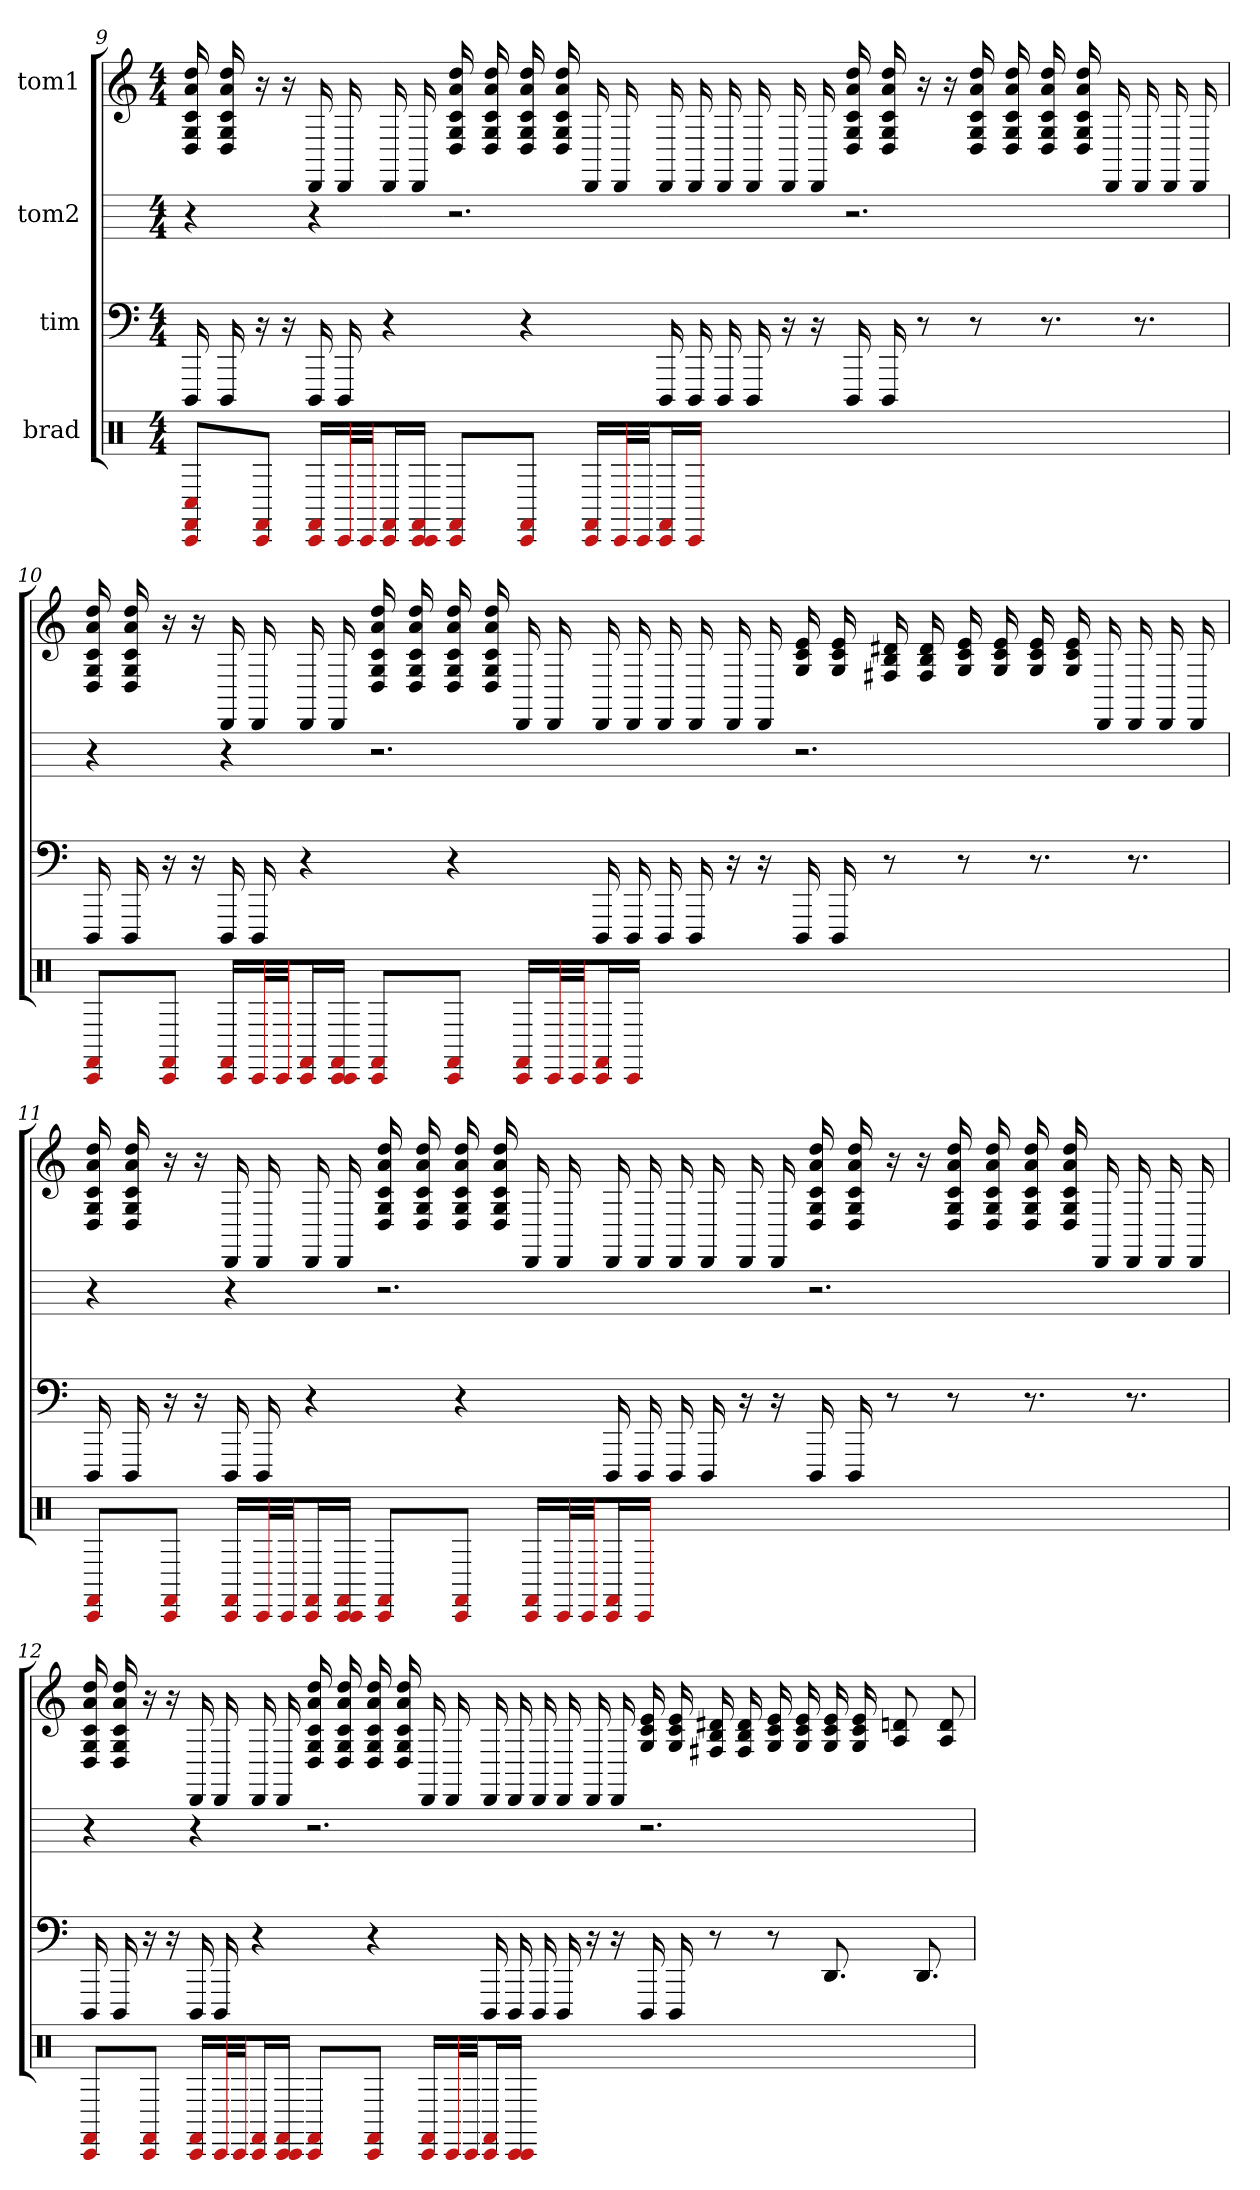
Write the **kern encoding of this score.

**kern	**kern	**kern	**kern
*part4	*part3	*part2	*part1
*staff4	*staff3	*staff2	*staff1
*I"brad	*I"tim	*I"tom2	*I"tom1
*clefX	*	*	*
*k[]	*k[]	*k[]	*k[]
*M4/4	*M4/4	*M4/4	*M4/4
=9	=9	=9	=9
8C#/ 8FF#/ 8CC/L	16DDD	4r	16dd 16a 16c 16G 16D
.	16DDD	.	16dd 16a 16c 16G 16D
8FF#/ 8CC/J	16r	.	16r
.	16r	.	16r
16FF#/ 16CC#/LL	16DDD	4r	16DD
32CC#/L	16DDD	.	16DD
32CC#/JJ	.	.	.
16FF#/ 16CC#/L	4r	.	16DD
16FF#/ 16CC#/ 16CC/JJ	.	.	16DD
8FF#/ 8CC/L	.	2.r	16dd 16a 16c 16G 16D
.	.	.	16dd 16a 16c 16G 16D
8FF#/ 8CC/J	4r	.	16dd 16a 16c 16G 16D
.	.	.	16dd 16a 16c 16G 16D
16FF#/ 16CC#/LL	.	.	16DD
32CC#/L	.	.	16DD
32CC#/JJ	.	.	.
16FF#/ 16CC#/L	16DDD	.	16DD
16CC#/JJ	16DDD	.	16DD
1ryy	16DDD	.	16DD
.	16DDD	.	16DD
.	16r	.	16DD
.	16r	.	16DD
.	16DDD	2.r	16dd 16a 16c 16G 16D
.	16DDD	.	16dd 16a 16c 16G 16D
.	8r	.	16r
.	.	.	16r
.	8r	.	16dd 16a 16c 16G 16D
.	.	.	16dd 16a 16c 16G 16D
.	8.r	.	16dd 16a 16c 16G 16D
.	.	.	16dd 16a 16c 16G 16D
.	.	.	16DD
.	8.r	.	16DD
.	.	.	16DD
.	.	.	16DD
=10	=10	=10	=10
8FF#/ 8CC/L	16DDD	4r	16dd 16a 16c 16G 16D
.	16DDD	.	16dd 16a 16c 16G 16D
8FF#/ 8CC/J	16r	.	16r
.	16r	.	16r
16FF#/ 16CC#/LL	16DDD	4r	16DD
32CC#/L	16DDD	.	16DD
32CC#/JJ	.	.	.
16FF#/ 16CC#/L	4r	.	16DD
16FF#/ 16CC#/ 16CC/JJ	.	.	16DD
8FF#/ 8CC/L	.	2.r	16dd 16a 16c 16G 16D
.	.	.	16dd 16a 16c 16G 16D
8FF#/ 8CC/J	4r	.	16dd 16a 16c 16G 16D
.	.	.	16dd 16a 16c 16G 16D
16FF#/ 16CC#/LL	.	.	16DD
32CC#/L	.	.	16DD
32CC#/JJ	.	.	.
16FF#/ 16CC#/L	16DDD	.	16DD
16CC#/JJ	16DDD	.	16DD
1ryy	16DDD	.	16DD
.	16DDD	.	16DD
.	16r	.	16DD
.	16r	.	16DD
.	16DDD	2.r	16e 16c 16G
.	16DDD	.	16e 16c 16G
.	8r	.	16d# 16B 16F#
.	.	.	16d# 16B 16F#
.	8r	.	16e 16c 16G
.	.	.	16e 16c 16G
.	8.r	.	16e 16c 16G
.	.	.	16e 16c 16G
.	.	.	16DD
.	8.r	.	16DD
.	.	.	16DD
.	.	.	16DD
=11	=11	=11	=11
8FF#/ 8CC/L	16DDD	4r	16dd 16a 16c 16G 16D
.	16DDD	.	16dd 16a 16c 16G 16D
8FF#/ 8CC/J	16r	.	16r
.	16r	.	16r
16FF#/ 16CC#/LL	16DDD	4r	16DD
32CC#/L	16DDD	.	16DD
32CC#/JJ	.	.	.
16FF#/ 16CC#/L	4r	.	16DD
16FF#/ 16CC#/ 16CC/JJ	.	.	16DD
8FF#/ 8CC/L	.	2.r	16dd 16a 16c 16G 16D
.	.	.	16dd 16a 16c 16G 16D
8FF#/ 8CC/J	4r	.	16dd 16a 16c 16G 16D
.	.	.	16dd 16a 16c 16G 16D
16FF#/ 16CC#/LL	.	.	16DD
32CC#/L	.	.	16DD
32CC#/JJ	.	.	.
16FF#/ 16CC#/L	16DDD	.	16DD
16CC#/JJ	16DDD	.	16DD
1ryy	16DDD	.	16DD
.	16DDD	.	16DD
.	16r	.	16DD
.	16r	.	16DD
.	16DDD	2.r	16dd 16a 16c 16G 16D
.	16DDD	.	16dd 16a 16c 16G 16D
.	8r	.	16r
.	.	.	16r
.	8r	.	16dd 16a 16c 16G 16D
.	.	.	16dd 16a 16c 16G 16D
.	8.r	.	16dd 16a 16c 16G 16D
.	.	.	16dd 16a 16c 16G 16D
.	.	.	16DD
.	8.r	.	16DD
.	.	.	16DD
.	.	.	16DD
=12	=12	=12	=12
8FF#/ 8CC/L	16DDD	4r	16dd 16a 16c 16G 16D
.	16DDD	.	16dd 16a 16c 16G 16D
8FF#/ 8CC/J	16r	.	16r
.	16r	.	16r
16FF#/ 16CC#/LL	16DDD	4r	16DD
32CC#/L	16DDD	.	16DD
32CC#/JJ	.	.	.
16FF#/ 16CC#/L	4r	.	16DD
16FF#/ 16CC#/ 16CC/JJ	.	.	16DD
8FF#/ 8CC/L	.	2.r	16dd 16a 16c 16G 16D
.	.	.	16dd 16a 16c 16G 16D
8FF#/ 8CC/J	4r	.	16dd 16a 16c 16G 16D
.	.	.	16dd 16a 16c 16G 16D
16FF#/ 16CC#/LL	.	.	16DD
32CC#/L	.	.	16DD
32CC#/JJ	.	.	.
16FF#/ 16CC#/L	16DDD	.	16DD
16CC#/ 16CC/JJ	16DDD	.	16DD
1ryy	16DDD	.	16DD
.	16DDD	.	16DD
.	16r	.	16DD
.	16r	.	16DD
.	16DDD	2.r	16e 16c 16G
.	16DDD	.	16e 16c 16G
.	8r	.	16d# 16B 16F#
.	.	.	16d# 16B 16F#
.	8r	.	16e 16c 16G
.	.	.	16e 16c 16G
.	8.DD	.	16e 16c 16G
.	.	.	16e 16c 16G
.	.	.	8d 8A
.	8.DD	.	.
.	.	.	8d 8A
=	=	=	=
*-	*-	*-	*-
